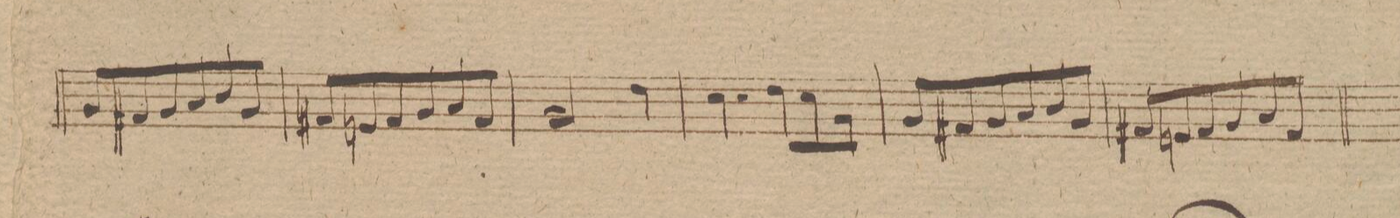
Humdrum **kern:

**kern	**dynam
*I"Clarinetto 2do in A.	*
*clefG2	*
*k[f#]	*
*met(c|)	*
*M3/4	*
8e/L	.
8d#X/	.
8e/	.
8f#/	.
8g/	.
8e/J	.
=245	=245
8d#X/L	.
8c#/	.
8d#/	.
8e/	.
8f#/	.
8d#/J	.
=246	=246
2e/	.
4b\	.
=247	=247
4.a/	.
8b\L	.
8a/	.
8e/J	.
=248	=248
8e/L	.
8d#X/	.
8e/	.
8f#/	.
8g/	.
8e/J	.
=249	=249
8d#X/L	.
8c#/	.
8d#/	.
8e/	.
8f#/	.
8d#/J	.
=250	=250
*-	*-
